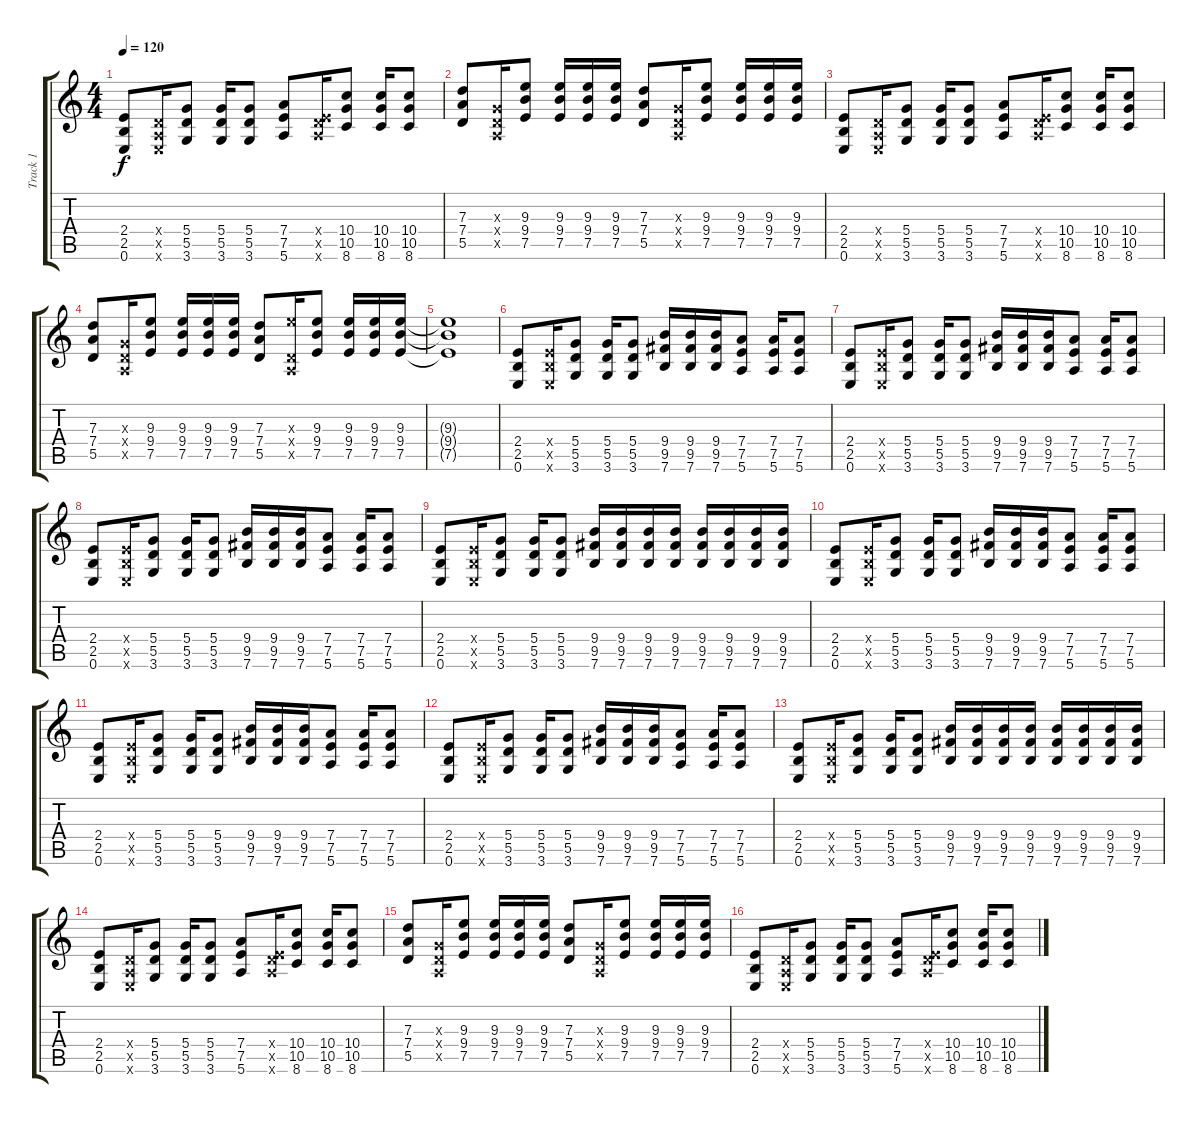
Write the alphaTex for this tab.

\track ("Track 1" "Track 1") {instrument distortionguitar}
\staff {score tabs}
\tuning (E4 B3 G3 D3 A2 E2) {hide}
\ts (4 4)
\tempo 120
\clef g2
\ks c
(2.4 2.5 0.6).8{dy f} (0.4{x} 0.5{x} 0.6{x}).16 (5.4 5.5 3.6).8 (5.4 5.5 3.6).16 (5.4 5.5 3.6).8 (7.4 7.5 5.6).8 (0.4{x} 7.5{x} 5.6{x}).16 (10.4 10.5 8.6).8 (10.4 10.5 8.6).16 (10.4 10.5 8.6).8 |
(7.3 7.4 5.5).8 (0.3{x} 0.4{x} 0.5{x}).16 (9.3 9.4 7.5).8 (9.3 9.4 7.5).16 (9.3 9.4 7.5).16 (9.3 9.4 7.5).16 (7.3 7.4 5.5).8 (0.3{x} 0.4{x} 0.5{x}).16 (9.3 9.4 7.5).8 (9.3 9.4 7.5).16 (9.3 9.4 7.5).16 (9.3 9.4 7.5).16 |
(2.4 2.5 0.6).8 (0.4{x} 0.5{x} 0.6{x}).16 (5.4 5.5 3.6).8 (5.4 5.5 3.6).16 (5.4 5.5 3.6).8 (7.4 7.5 5.6).8 (0.4{x} 7.5{x} 5.6{x}).16 (10.4 10.5 8.6).8 (10.4 10.5 8.6).16 (10.4 10.5 8.6).8 |
(7.3 7.4 5.5).8 (0.3{x} 0.4{x} 0.5{x}).16 (9.3 9.4 7.5).8 (9.3 9.4 7.5).16 (9.3 9.4 7.5).16 (9.3 9.4 7.5).16 (7.3 7.4 5.5).8 (9.3{x} 0.4{x} 0.5{x}).16 (9.3 9.4 7.5).8 (9.3 9.4 7.5).16 (9.3 9.4 7.5).16 (9.3 9.4 7.5).16 |
(9.3{t} 9.4{t} 7.5{t}).1 |
(2.4 2.5 0.6).8 (2.4{x} 2.5{x} 0.6{x}).16 (5.4 5.5 3.6).8 (5.4 5.5 3.6).16 (5.4 5.5 3.6).8 (9.4 9.5 7.6).16 (9.4 9.5 7.6).16 (9.4 9.5 7.6).16 (7.4 7.5 5.6).8 (7.4 7.5 5.6).16 (7.4 7.5 5.6).8 |
(2.4 2.5 0.6).8 (2.4{x} 2.5{x} 0.6{x}).16 (5.4 5.5 3.6).8 (5.4 5.5 3.6).16 (5.4 5.5 3.6).8 (9.4 9.5 7.6).16 (9.4 9.5 7.6).16 (9.4 9.5 7.6).16 (7.4 7.5 5.6).8 (7.4 7.5 5.6).16 (7.4 7.5 5.6).8 |
(2.4 2.5 0.6).8 (2.4{x} 2.5{x} 0.6{x}).16 (5.4 5.5 3.6).8 (5.4 5.5 3.6).16 (5.4 5.5 3.6).8 (9.4 9.5 7.6).16 (9.4 9.5 7.6).16 (9.4 9.5 7.6).16 (7.4 7.5 5.6).8 (7.4 7.5 5.6).16 (7.4 7.5 5.6).8 |
(2.4 2.5 0.6).8 (2.4{x} 2.5{x} 0.6{x}).16 (5.4 5.5 3.6).8 (5.4 5.5 3.6).16 (5.4 5.5 3.6).8 (9.4 9.5 7.6).16 (9.4 9.5 7.6).16 (9.4 9.5 7.6).16 (9.4 9.5 7.6).16 (9.4 9.5 7.6).16 (9.4 9.5 7.6).16 (9.4 9.5 7.6).16 (9.4 9.5 7.6).16 |
(2.4 2.5 0.6).8 (2.4{x} 2.5{x} 0.6{x}).16 (5.4 5.5 3.6).8 (5.4 5.5 3.6).16 (5.4 5.5 3.6).8 (9.4 9.5 7.6).16 (9.4 9.5 7.6).16 (9.4 9.5 7.6).16 (7.4 7.5 5.6).8 (7.4 7.5 5.6).16 (7.4 7.5 5.6).8 |
(2.4 2.5 0.6).8 (2.4{x} 2.5{x} 0.6{x}).16 (5.4 5.5 3.6).8 (5.4 5.5 3.6).16 (5.4 5.5 3.6).8 (9.4 9.5 7.6).16 (9.4 9.5 7.6).16 (9.4 9.5 7.6).16 (7.4 7.5 5.6).8 (7.4 7.5 5.6).16 (7.4 7.5 5.6).8 |
(2.4 2.5 0.6).8 (2.4{x} 2.5{x} 0.6{x}).16 (5.4 5.5 3.6).8 (5.4 5.5 3.6).16 (5.4 5.5 3.6).8 (9.4 9.5 7.6).16 (9.4 9.5 7.6).16 (9.4 9.5 7.6).16 (7.4 7.5 5.6).8 (7.4 7.5 5.6).16 (7.4 7.5 5.6).8 |
(2.4 2.5 0.6).8 (2.4{x} 2.5{x} 0.6{x}).16 (5.4 5.5 3.6).8 (5.4 5.5 3.6).16 (5.4 5.5 3.6).8 (9.4 9.5 7.6).16 (9.4 9.5 7.6).16 (9.4 9.5 7.6).16 (9.4 9.5 7.6).16 (9.4 9.5 7.6).16 (9.4 9.5 7.6).16 (9.4 9.5 7.6).16 (9.4 9.5 7.6).16 |
(2.4 2.5 0.6).8 (0.4{x} 0.5{x} 0.6{x}).16 (5.4 5.5 3.6).8 (5.4 5.5 3.6).16 (5.4 5.5 3.6).8 (7.4 7.5 5.6).8 (0.4{x} 7.5{x} 5.6{x}).16 (10.4 10.5 8.6).8 (10.4 10.5 8.6).16 (10.4 10.5 8.6).8 |
(7.3 7.4 5.5).8 (0.3{x} 0.4{x} 0.5{x}).16 (9.3 9.4 7.5).8 (9.3 9.4 7.5).16 (9.3 9.4 7.5).16 (9.3 9.4 7.5).16 (7.3 7.4 5.5).8 (0.3{x} 0.4{x} 0.5{x}).16 (9.3 9.4 7.5).8 (9.3 9.4 7.5).16 (9.3 9.4 7.5).16 (9.3 9.4 7.5).16 |
(2.4 2.5 0.6).8 (0.4{x} 0.5{x} 0.6{x}).16 (5.4 5.5 3.6).8 (5.4 5.5 3.6).16 (5.4 5.5 3.6).8 (7.4 7.5 5.6).8 (0.4{x} 7.5{x} 5.6{x}).16 (10.4 10.5 8.6).8 (10.4 10.5 8.6).16 (10.4 10.5 8.6).8
